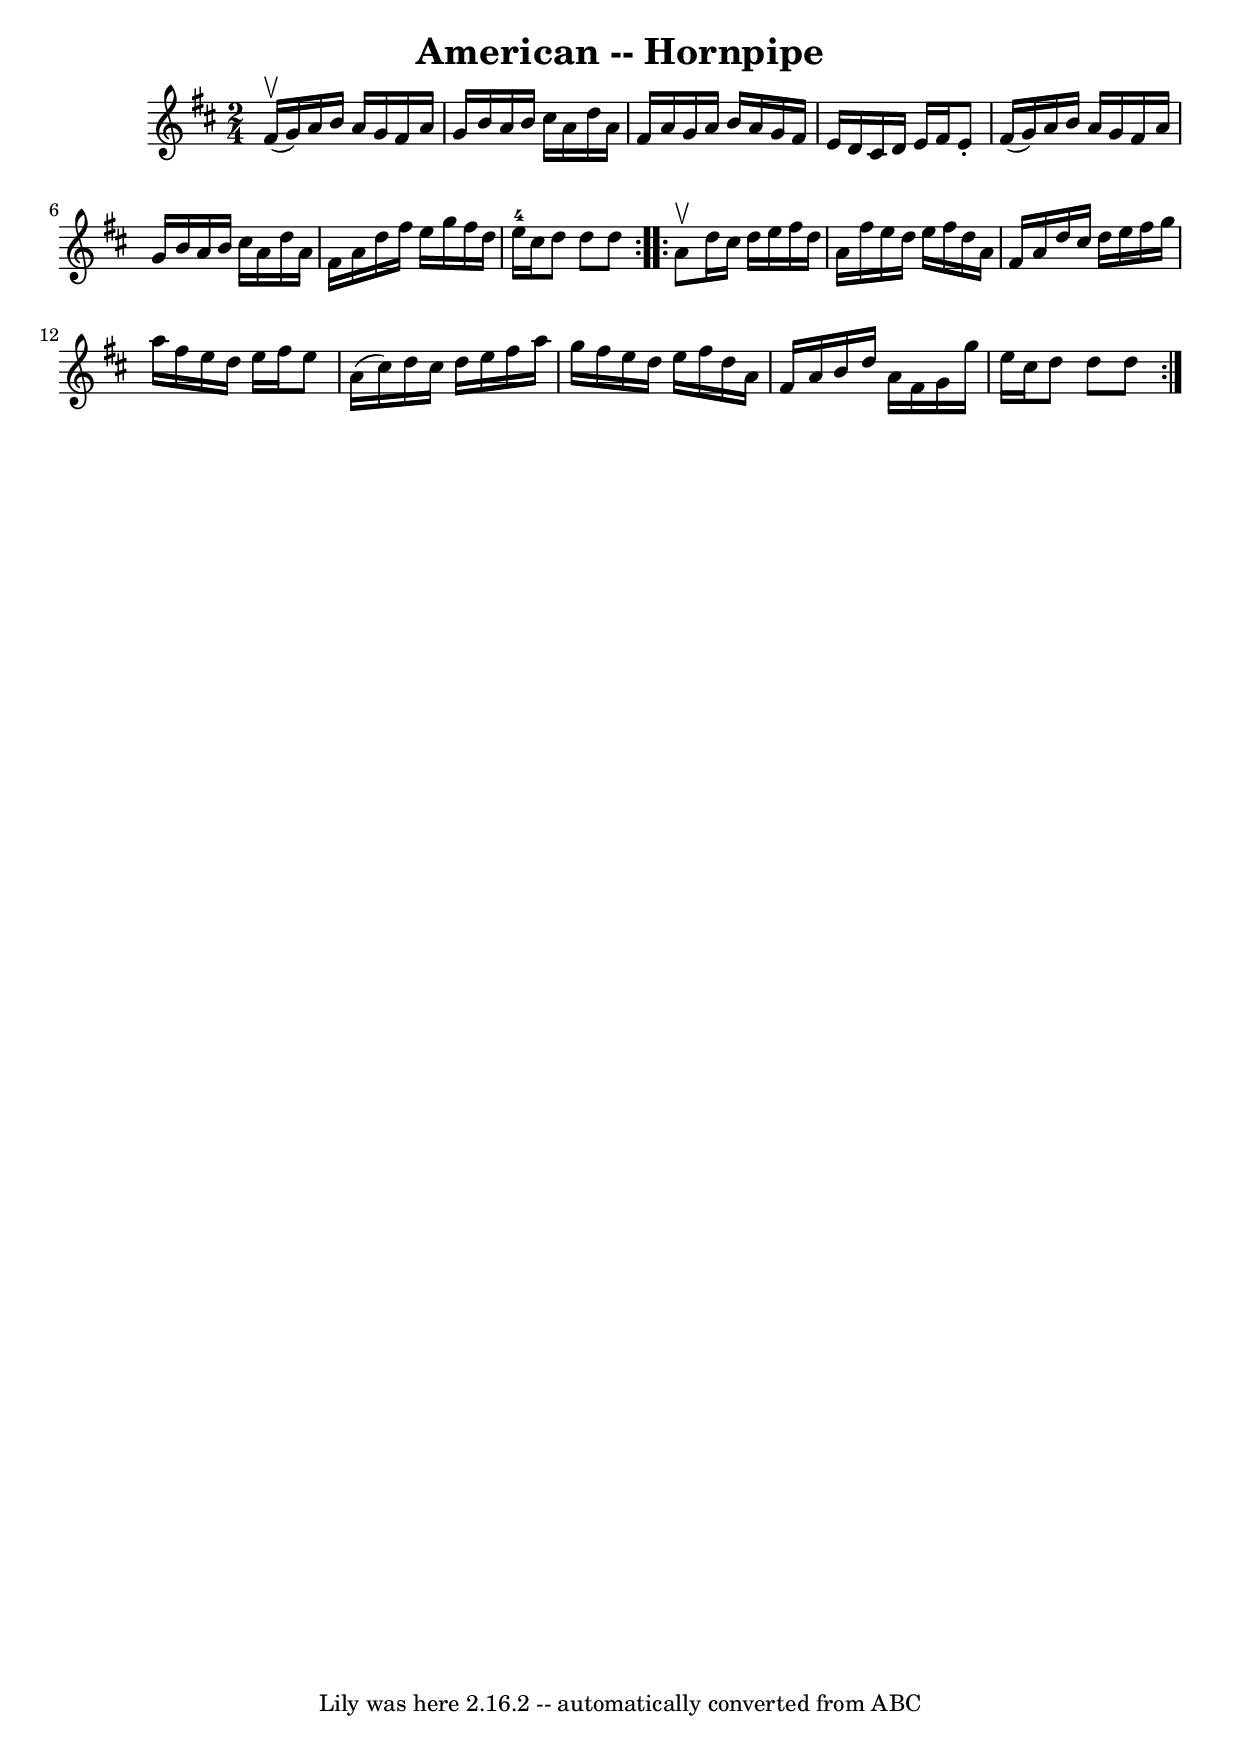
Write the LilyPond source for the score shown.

\version "2.16.2"
\include "Mammoth.ily"
\header {
  %% book = "Cole's 1000 Fiddle Tunes"
  crossRefNumber = "1"
  footnotes = ""
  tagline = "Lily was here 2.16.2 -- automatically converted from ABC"
  title = "American -- Hornpipe"

}
voicedefault =  {



  \repeat volta 2 {

    \time 2/4 
    \key d \major
    fis'16 (^\upbow g'16) |
    a'16 b'16  
    a'16 g'16 fis'16 a'16 g'16 b'16  |
    a'16 b'16    
    cis''16 a'16 d''16 a'16 fis'16 a'16  |
    g'16 a'16    
    b'16 a'16 g'16 fis'16 e'16 d'16  |
    cis'16 d'16    
    e'16 fis'16 e'8-. fis'16 (g'16) |
    a'16 b'16    
    a'16 g'16 fis'16 a'16 g'16 b'16  |
    a'16 b'16    
    cis''16 a'16 d''16 a'16 fis'16 a'16  |
    d''16 fis''16 
    e''16 g''16 fis''16 d''16 e''16-4 cis''16  |
    d''8  
    d''8 d''8  
  }     
  \repeat volta 2 {
    a'8^\upbow |
    d''16    
    cis''16 d''16 e''16 fis''16 d''16 a'16 fis''16  |
    
    e''16 d''16 e''16 fis''16 d''16 a'16 fis'16 a'16  |
    
    d''16 cis''16 d''16 e''16 fis''16 g''16 a''16 fis''16  
    |
    e''16 d''16 e''16 fis''16 e''8 a'16 (cis''16) 
    |
    d''16 cis''16 d''16 e''16 fis''16 a''16 g''16    
    fis''16  |
    e''16 d''16 e''16 fis''16 d''16 a'16    
    fis'16 a'16  |
    b'16 d''16 a'16 fis'16 g'16 g''16    
    e''16 cis''16  |
    d''8 d''8 d''8  
  }   

}

\score{
  <<

    \context Staff="default"
    {
      \voicedefault 
      
    }

  >>
  \layout {
    
  }
  \midi {
  }

}
